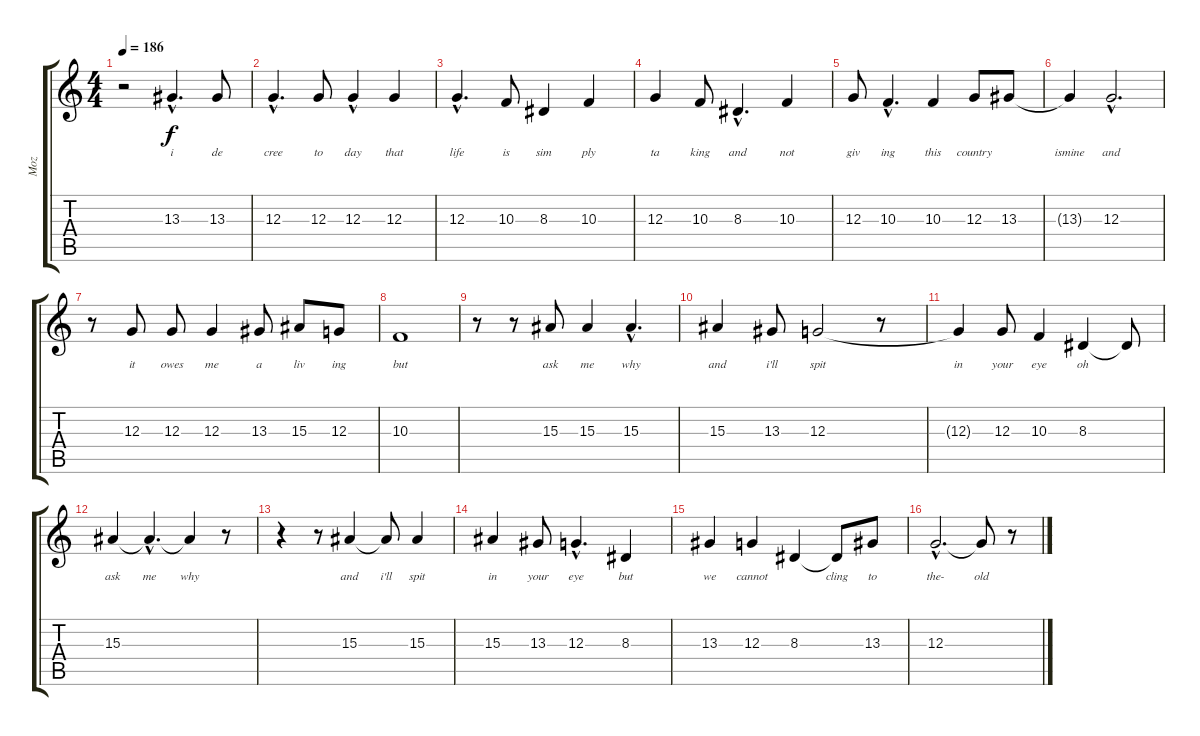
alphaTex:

\track ("Moz" "Moz") {instrument voiceoohs}
\staff {score tabs}
\tuning (E4 B3 G3 D3 A2 E2) {hide}
\ts (4 4)
\tempo 186
\clef g2
\ks c
r.2{dy f} 13.3{hac}.4{d lyrics (0 "i") lyrics (1 "") lyrics (2 "") lyrics (3 "") lyrics (4 "")} 13.3.8{lyrics (0 "de") lyrics (1 "") lyrics (2 "") lyrics (3 "") lyrics (4 "")} |
12.3{hac}.4{d lyrics (0 "cree") lyrics (1 "") lyrics (2 "") lyrics (3 "") lyrics (4 "")} 12.3.8{lyrics (0 "to") lyrics (1 "") lyrics (2 "") lyrics (3 "") lyrics (4 "")} 12.3{hac}.4{lyrics (0 "day") lyrics (1 "") lyrics (2 "") lyrics (3 "") lyrics (4 "")} 12.3.4{lyrics (0 "that") lyrics (1 "") lyrics (2 "") lyrics (3 "") lyrics (4 "")} |
12.3{hac}.4{d lyrics (0 "life") lyrics (1 "") lyrics (2 "") lyrics (3 "") lyrics (4 "")} 10.3.8{lyrics (0 "is") lyrics (1 "") lyrics (2 "") lyrics (3 "") lyrics (4 "")} 8.3.4{lyrics (0 "sim") lyrics (1 "") lyrics (2 "") lyrics (3 "") lyrics (4 "")} 10.3.4{lyrics (0 "ply") lyrics (1 "") lyrics (2 "") lyrics (3 "") lyrics (4 "")} |
12.3.4{lyrics (0 "ta") lyrics (1 "") lyrics (2 "") lyrics (3 "") lyrics (4 "")} 10.3.8{lyrics (0 "king") lyrics (1 "") lyrics (2 "") lyrics (3 "") lyrics (4 "")} 8.3{hac}.4{d lyrics (0 "and") lyrics (1 "") lyrics (2 "") lyrics (3 "") lyrics (4 "")} 10.3.4{lyrics (0 "not") lyrics (1 "") lyrics (2 "") lyrics (3 "") lyrics (4 "")} |
12.3.8{lyrics (0 "giv") lyrics (1 "") lyrics (2 "") lyrics (3 "") lyrics (4 "")} 10.3{hac}.4{d lyrics (0 "ing") lyrics (1 "") lyrics (2 "") lyrics (3 "") lyrics (4 "")} 10.3.4{lyrics (0 "this") lyrics (1 "") lyrics (2 "") lyrics (3 "") lyrics (4 "")} 12.3.8{lyrics (0 "country") lyrics (1 "") lyrics (2 "") lyrics (3 "") lyrics (4 "")} 13.3.8{lyrics (0 "") lyrics (1 "") lyrics (2 "") lyrics (3 "") lyrics (4 "")} |
13.3{t}.4{lyrics (0 "ismine") lyrics (1 "") lyrics (2 "") lyrics (3 "") lyrics (4 "")} 12.3{hac}.2{d lyrics (0 "and") lyrics (1 "") lyrics (2 "") lyrics (3 "") lyrics (4 "")} |
r.8 12.3.8{lyrics (0 "it") lyrics (1 "") lyrics (2 "") lyrics (3 "") lyrics (4 "")} 12.3.8{lyrics (0 "owes") lyrics (1 "") lyrics (2 "") lyrics (3 "") lyrics (4 "")} 12.3.4{lyrics (0 "me") lyrics (1 "") lyrics (2 "") lyrics (3 "") lyrics (4 "")} 13.3.8{lyrics (0 "a") lyrics (1 "") lyrics (2 "") lyrics (3 "") lyrics (4 "")} 15.3.8{lyrics (0 "liv") lyrics (1 "") lyrics (2 "") lyrics (3 "") lyrics (4 "")} 12.3.8{lyrics (0 "ing") lyrics (1 "") lyrics (2 "") lyrics (3 "") lyrics (4 "")} |
10.3.1{lyrics (0 "but") lyrics (1 "") lyrics (2 "") lyrics (3 "") lyrics (4 "")} |
r.8 r.8 15.3.8{lyrics (0 "ask") lyrics (1 "") lyrics (2 "") lyrics (3 "") lyrics (4 "")} 15.3.4{lyrics (0 "me") lyrics (1 "") lyrics (2 "") lyrics (3 "") lyrics (4 "")} 15.3{hac}.4{d lyrics (0 "why") lyrics (1 "") lyrics (2 "") lyrics (3 "") lyrics (4 "")} |
15.3.4{lyrics (0 "and") lyrics (1 "") lyrics (2 "") lyrics (3 "") lyrics (4 "")} 13.3.8{lyrics (0 "i'll") lyrics (1 "") lyrics (2 "") lyrics (3 "") lyrics (4 "")} 12.3.2{lyrics (0 "spit") lyrics (1 "") lyrics (2 "") lyrics (3 "") lyrics (4 "")} r.8 |
12.3{t}.4{lyrics (0 "in") lyrics (1 "") lyrics (2 "") lyrics (3 "") lyrics (4 "")} 12.3.8{lyrics (0 "your") lyrics (1 "") lyrics (2 "") lyrics (3 "") lyrics (4 "")} 10.3.4{lyrics (0 "eye") lyrics (1 "") lyrics (2 "") lyrics (3 "") lyrics (4 "")} 8.3.4{lyrics (0 "oh") lyrics (1 "") lyrics (2 "") lyrics (3 "") lyrics (4 "")} 8.3{t}.8{lyrics (0 "") lyrics (1 "") lyrics (2 "") lyrics (3 "") lyrics (4 "")} |
15.3.4{lyrics (0 "ask") lyrics (1 "") lyrics (2 "") lyrics (3 "") lyrics (4 "")} 15.3{hac t}.4{d lyrics (0 "me") lyrics (1 "") lyrics (2 "") lyrics (3 "") lyrics (4 "")} 15.3{t}.4{lyrics (0 "why") lyrics (1 "") lyrics (2 "") lyrics (3 "") lyrics (4 "")} r.8 |
r.4 r.8 15.3.4{lyrics (0 "and") lyrics (1 "") lyrics (2 "") lyrics (3 "") lyrics (4 "")} 15.3{t}.8{lyrics (0 "i'll") lyrics (1 "") lyrics (2 "") lyrics (3 "") lyrics (4 "")} 15.3.4{lyrics (0 "spit") lyrics (1 "") lyrics (2 "") lyrics (3 "") lyrics (4 "")} |
15.3.4{lyrics (0 "in") lyrics (1 "") lyrics (2 "") lyrics (3 "") lyrics (4 "")} 13.3.8{lyrics (0 "your") lyrics (1 "") lyrics (2 "") lyrics (3 "") lyrics (4 "")} 12.3{hac}.4{d lyrics (0 "eye") lyrics (1 "") lyrics (2 "") lyrics (3 "") lyrics (4 "")} 8.3.4{lyrics (0 "but") lyrics (1 "") lyrics (2 "") lyrics (3 "") lyrics (4 "")} |
13.3.4{lyrics (0 "we") lyrics (1 "") lyrics (2 "") lyrics (3 "") lyrics (4 "")} 12.3.4{lyrics (0 "cannot") lyrics (1 "") lyrics (2 "") lyrics (3 "") lyrics (4 "")} 8.3.4{lyrics (0 "") lyrics (1 "") lyrics (2 "") lyrics (3 "") lyrics (4 "")} 8.3{t}.8{lyrics (0 "cling") lyrics (1 "") lyrics (2 "") lyrics (3 "") lyrics (4 "")} 13.3.8{lyrics (0 "to") lyrics (1 "") lyrics (2 "") lyrics (3 "") lyrics (4 "")} |
12.3{hac}.2{d lyrics (0 "the-") lyrics (1 "") lyrics (2 "") lyrics (3 "") lyrics (4 "")} 12.3{t}.8{lyrics (0 "old") lyrics (1 "") lyrics (2 "") lyrics (3 "") lyrics (4 "")} r.8
